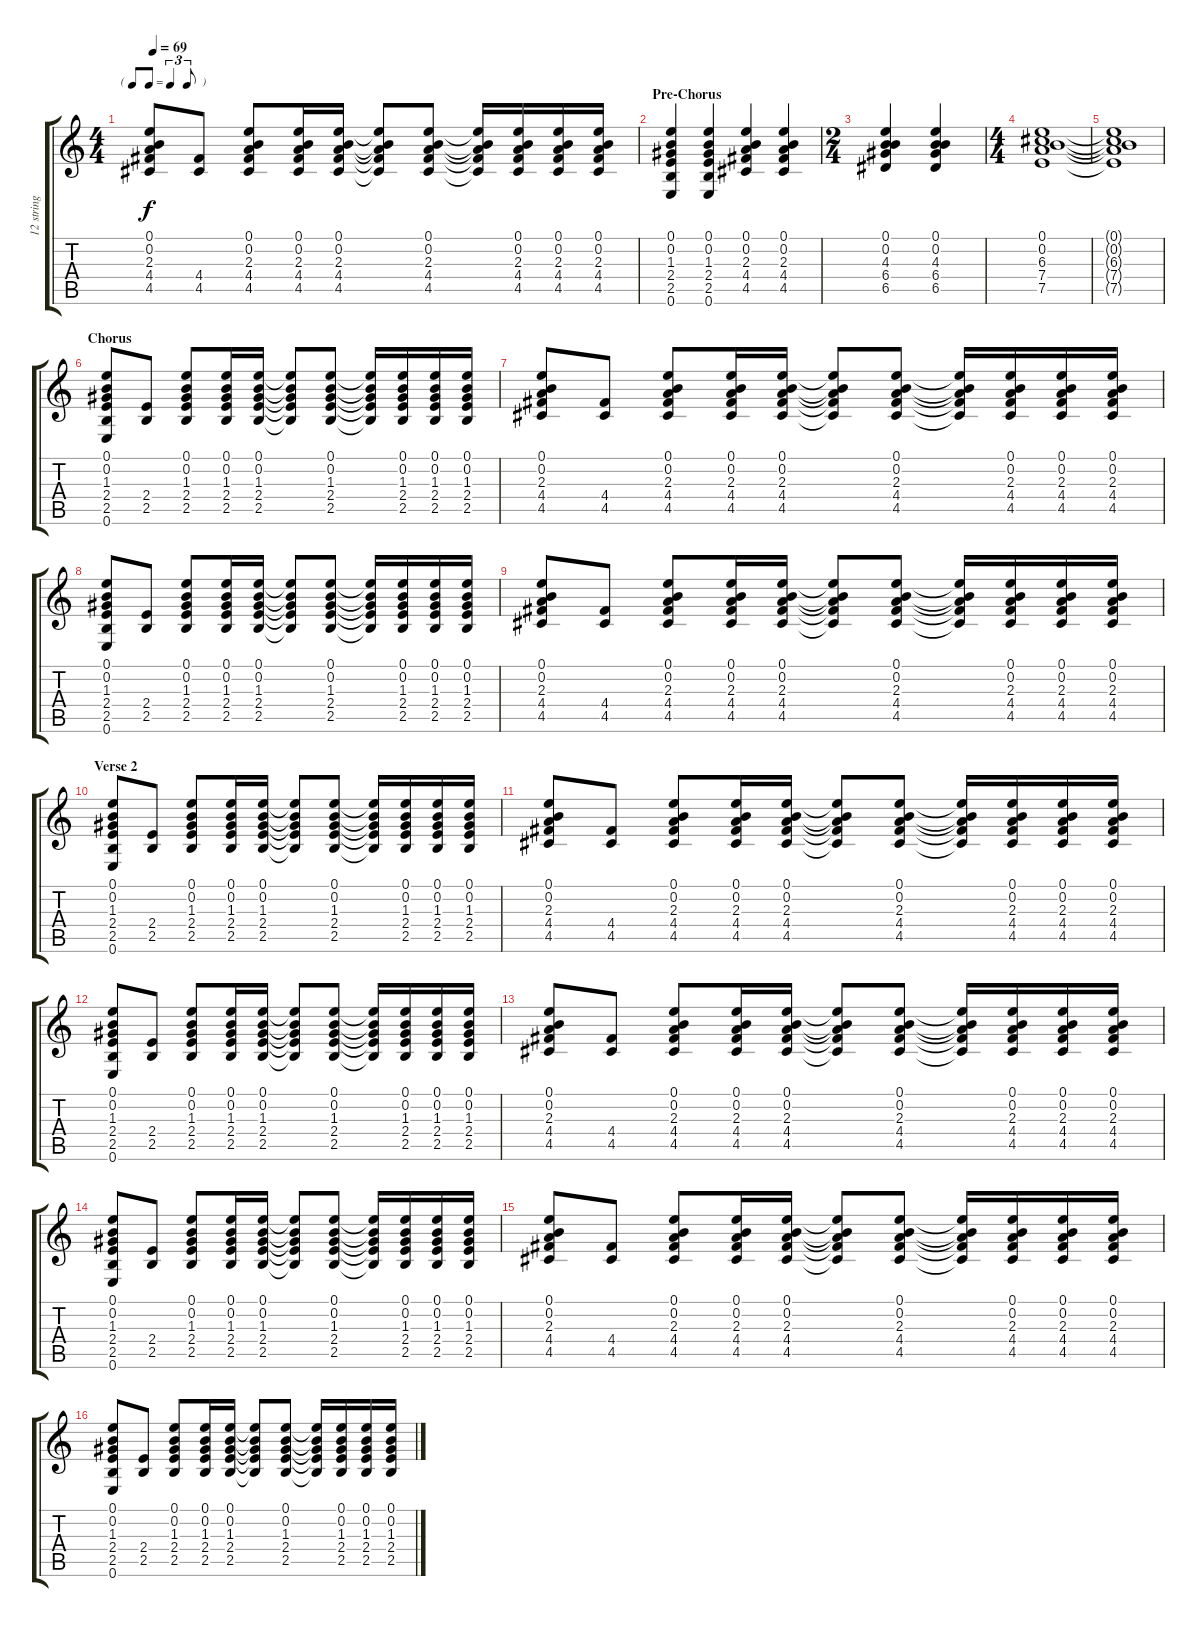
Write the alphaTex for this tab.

\track ("12 string" "12 string") {instrument acousticguitarsteel}
\staff {score tabs}
\tuning (E4 B3 G3 D3 A2 E2) {hide}
\ts (4 4)
\tf triplet8th
\tempo 69
\clef g2
\ks c
(0.1 0.2 2.3 4.4 4.5).8{dy f} (4.4 4.5).8 (0.1 0.2 2.3 4.4 4.5).8 (0.1 0.2 2.3 4.4 4.5).16 (0.1 0.2 2.3 4.4 4.5).16 (0.1{t} 0.2{t} 2.3{t} 4.4{t} 4.5{t}).8 (0.1 0.2 2.3 4.4 4.5).8 (0.1{t} 0.2{t} 2.3{t} 4.4{t} 4.5{t}).16 (0.1 0.2 2.3 4.4 4.5).16 (0.1 0.2 2.3 4.4 4.5).16 (0.1 0.2 2.3 4.4 4.5).16 |
\section ("" "Pre-Chorus")
(0.1 0.2 1.3 2.4 2.5 0.6).4 (0.1 0.2 1.3 2.4 2.5 0.6).4 (0.1 0.2 2.3 4.4 4.5).4 (0.1 0.2 2.3 4.4 4.5).4 |
\ts (2 4)
(0.1 0.2 4.3 6.4 6.5).4 (0.1 0.2 4.3 6.4 6.5).4 |
\ts (4 4)
(0.1 0.2 6.3 7.4 7.5).1 |
(0.1{t} 0.2{t} 6.3{t} 7.4{t} 7.5{t}).1 |
\section ("" "Chorus")
(0.1 0.2 1.3 2.4 2.5 0.6).8 (2.4 2.5).8 (0.1 0.2 1.3 2.4 2.5).8 (0.1 0.2 1.3 2.4 2.5).16 (0.1 0.2 1.3 2.4 2.5).16 (0.1{t} 0.2{t} 1.3{t} 2.4{t} 2.5{t}).8 (0.1 0.2 1.3 2.4 2.5).8 (0.1{t} 0.2{t} 1.3{t} 2.4{t} 2.5{t}).16 (0.1 0.2 1.3 2.4 2.5).16 (0.1 0.2 1.3 2.4 2.5).16 (0.1 0.2 1.3 2.4 2.5).16 |
(0.1 0.2 2.3 4.4 4.5).8 (4.4 4.5).8 (0.1 0.2 2.3 4.4 4.5).8 (0.1 0.2 2.3 4.4 4.5).16 (0.1 0.2 2.3 4.4 4.5).16 (0.1{t} 0.2{t} 2.3{t} 4.4{t} 4.5{t}).8 (0.1 0.2 2.3 4.4 4.5).8 (0.1{t} 0.2{t} 2.3{t} 4.4{t} 4.5{t}).16 (0.1 0.2 2.3 4.4 4.5).16 (0.1 0.2 2.3 4.4 4.5).16 (0.1 0.2 2.3 4.4 4.5).16 |
(0.1 0.2 1.3 2.4 2.5 0.6).8 (2.4 2.5).8 (0.1 0.2 1.3 2.4 2.5).8 (0.1 0.2 1.3 2.4 2.5).16 (0.1 0.2 1.3 2.4 2.5).16 (0.1{t} 0.2{t} 1.3{t} 2.4{t} 2.5{t}).8 (0.1 0.2 1.3 2.4 2.5).8 (0.1{t} 0.2{t} 1.3{t} 2.4{t} 2.5{t}).16 (0.1 0.2 1.3 2.4 2.5).16 (0.1 0.2 1.3 2.4 2.5).16 (0.1 0.2 1.3 2.4 2.5).16 |
(0.1 0.2 2.3 4.4 4.5).8 (4.4 4.5).8 (0.1 0.2 2.3 4.4 4.5).8 (0.1 0.2 2.3 4.4 4.5).16 (0.1 0.2 2.3 4.4 4.5).16 (0.1{t} 0.2{t} 2.3{t} 4.4{t} 4.5{t}).8 (0.1 0.2 2.3 4.4 4.5).8 (0.1{t} 0.2{t} 2.3{t} 4.4{t} 4.5{t}).16 (0.1 0.2 2.3 4.4 4.5).16 (0.1 0.2 2.3 4.4 4.5).16 (0.1 0.2 2.3 4.4 4.5).16 |
\section ("" "Verse 2")
(0.1 0.2 1.3 2.4 2.5 0.6).8 (2.4 2.5).8 (0.1 0.2 1.3 2.4 2.5).8 (0.1 0.2 1.3 2.4 2.5).16 (0.1 0.2 1.3 2.4 2.5).16 (0.1{t} 0.2{t} 1.3{t} 2.4{t} 2.5{t}).8 (0.1 0.2 1.3 2.4 2.5).8 (0.1{t} 0.2{t} 1.3{t} 2.4{t} 2.5{t}).16 (0.1 0.2 1.3 2.4 2.5).16 (0.1 0.2 1.3 2.4 2.5).16 (0.1 0.2 1.3 2.4 2.5).16 |
(0.1 0.2 2.3 4.4 4.5).8 (4.4 4.5).8 (0.1 0.2 2.3 4.4 4.5).8 (0.1 0.2 2.3 4.4 4.5).16 (0.1 0.2 2.3 4.4 4.5).16 (0.1{t} 0.2{t} 2.3{t} 4.4{t} 4.5{t}).8 (0.1 0.2 2.3 4.4 4.5).8 (0.1{t} 0.2{t} 2.3{t} 4.4{t} 4.5{t}).16 (0.1 0.2 2.3 4.4 4.5).16 (0.1 0.2 2.3 4.4 4.5).16 (0.1 0.2 2.3 4.4 4.5).16 |
(0.1 0.2 1.3 2.4 2.5 0.6).8 (2.4 2.5).8 (0.1 0.2 1.3 2.4 2.5).8 (0.1 0.2 1.3 2.4 2.5).16 (0.1 0.2 1.3 2.4 2.5).16 (0.1{t} 0.2{t} 1.3{t} 2.4{t} 2.5{t}).8 (0.1 0.2 1.3 2.4 2.5).8 (0.1{t} 0.2{t} 1.3{t} 2.4{t} 2.5{t}).16 (0.1 0.2 1.3 2.4 2.5).16 (0.1 0.2 1.3 2.4 2.5).16 (0.1 0.2 1.3 2.4 2.5).16 |
(0.1 0.2 2.3 4.4 4.5).8 (4.4 4.5).8 (0.1 0.2 2.3 4.4 4.5).8 (0.1 0.2 2.3 4.4 4.5).16 (0.1 0.2 2.3 4.4 4.5).16 (0.1{t} 0.2{t} 2.3{t} 4.4{t} 4.5{t}).8 (0.1 0.2 2.3 4.4 4.5).8 (0.1{t} 0.2{t} 2.3{t} 4.4{t} 4.5{t}).16 (0.1 0.2 2.3 4.4 4.5).16 (0.1 0.2 2.3 4.4 4.5).16 (0.1 0.2 2.3 4.4 4.5).16 |
(0.1 0.2 1.3 2.4 2.5 0.6).8 (2.4 2.5).8 (0.1 0.2 1.3 2.4 2.5).8 (0.1 0.2 1.3 2.4 2.5).16 (0.1 0.2 1.3 2.4 2.5).16 (0.1{t} 0.2{t} 1.3{t} 2.4{t} 2.5{t}).8 (0.1 0.2 1.3 2.4 2.5).8 (0.1{t} 0.2{t} 1.3{t} 2.4{t} 2.5{t}).16 (0.1 0.2 1.3 2.4 2.5).16 (0.1 0.2 1.3 2.4 2.5).16 (0.1 0.2 1.3 2.4 2.5).16 |
(0.1 0.2 2.3 4.4 4.5).8 (4.4 4.5).8 (0.1 0.2 2.3 4.4 4.5).8 (0.1 0.2 2.3 4.4 4.5).16 (0.1 0.2 2.3 4.4 4.5).16 (0.1{t} 0.2{t} 2.3{t} 4.4{t} 4.5{t}).8 (0.1 0.2 2.3 4.4 4.5).8 (0.1{t} 0.2{t} 2.3{t} 4.4{t} 4.5{t}).16 (0.1 0.2 2.3 4.4 4.5).16 (0.1 0.2 2.3 4.4 4.5).16 (0.1 0.2 2.3 4.4 4.5).16 |
(0.1 0.2 1.3 2.4 2.5 0.6).8 (2.4 2.5).8 (0.1 0.2 1.3 2.4 2.5).8 (0.1 0.2 1.3 2.4 2.5).16 (0.1 0.2 1.3 2.4 2.5).16 (0.1{t} 0.2{t} 1.3{t} 2.4{t} 2.5{t}).8 (0.1 0.2 1.3 2.4 2.5).8 (0.1{t} 0.2{t} 1.3{t} 2.4{t} 2.5{t}).16 (0.1 0.2 1.3 2.4 2.5).16 (0.1 0.2 1.3 2.4 2.5).16 (0.1 0.2 1.3 2.4 2.5).16
